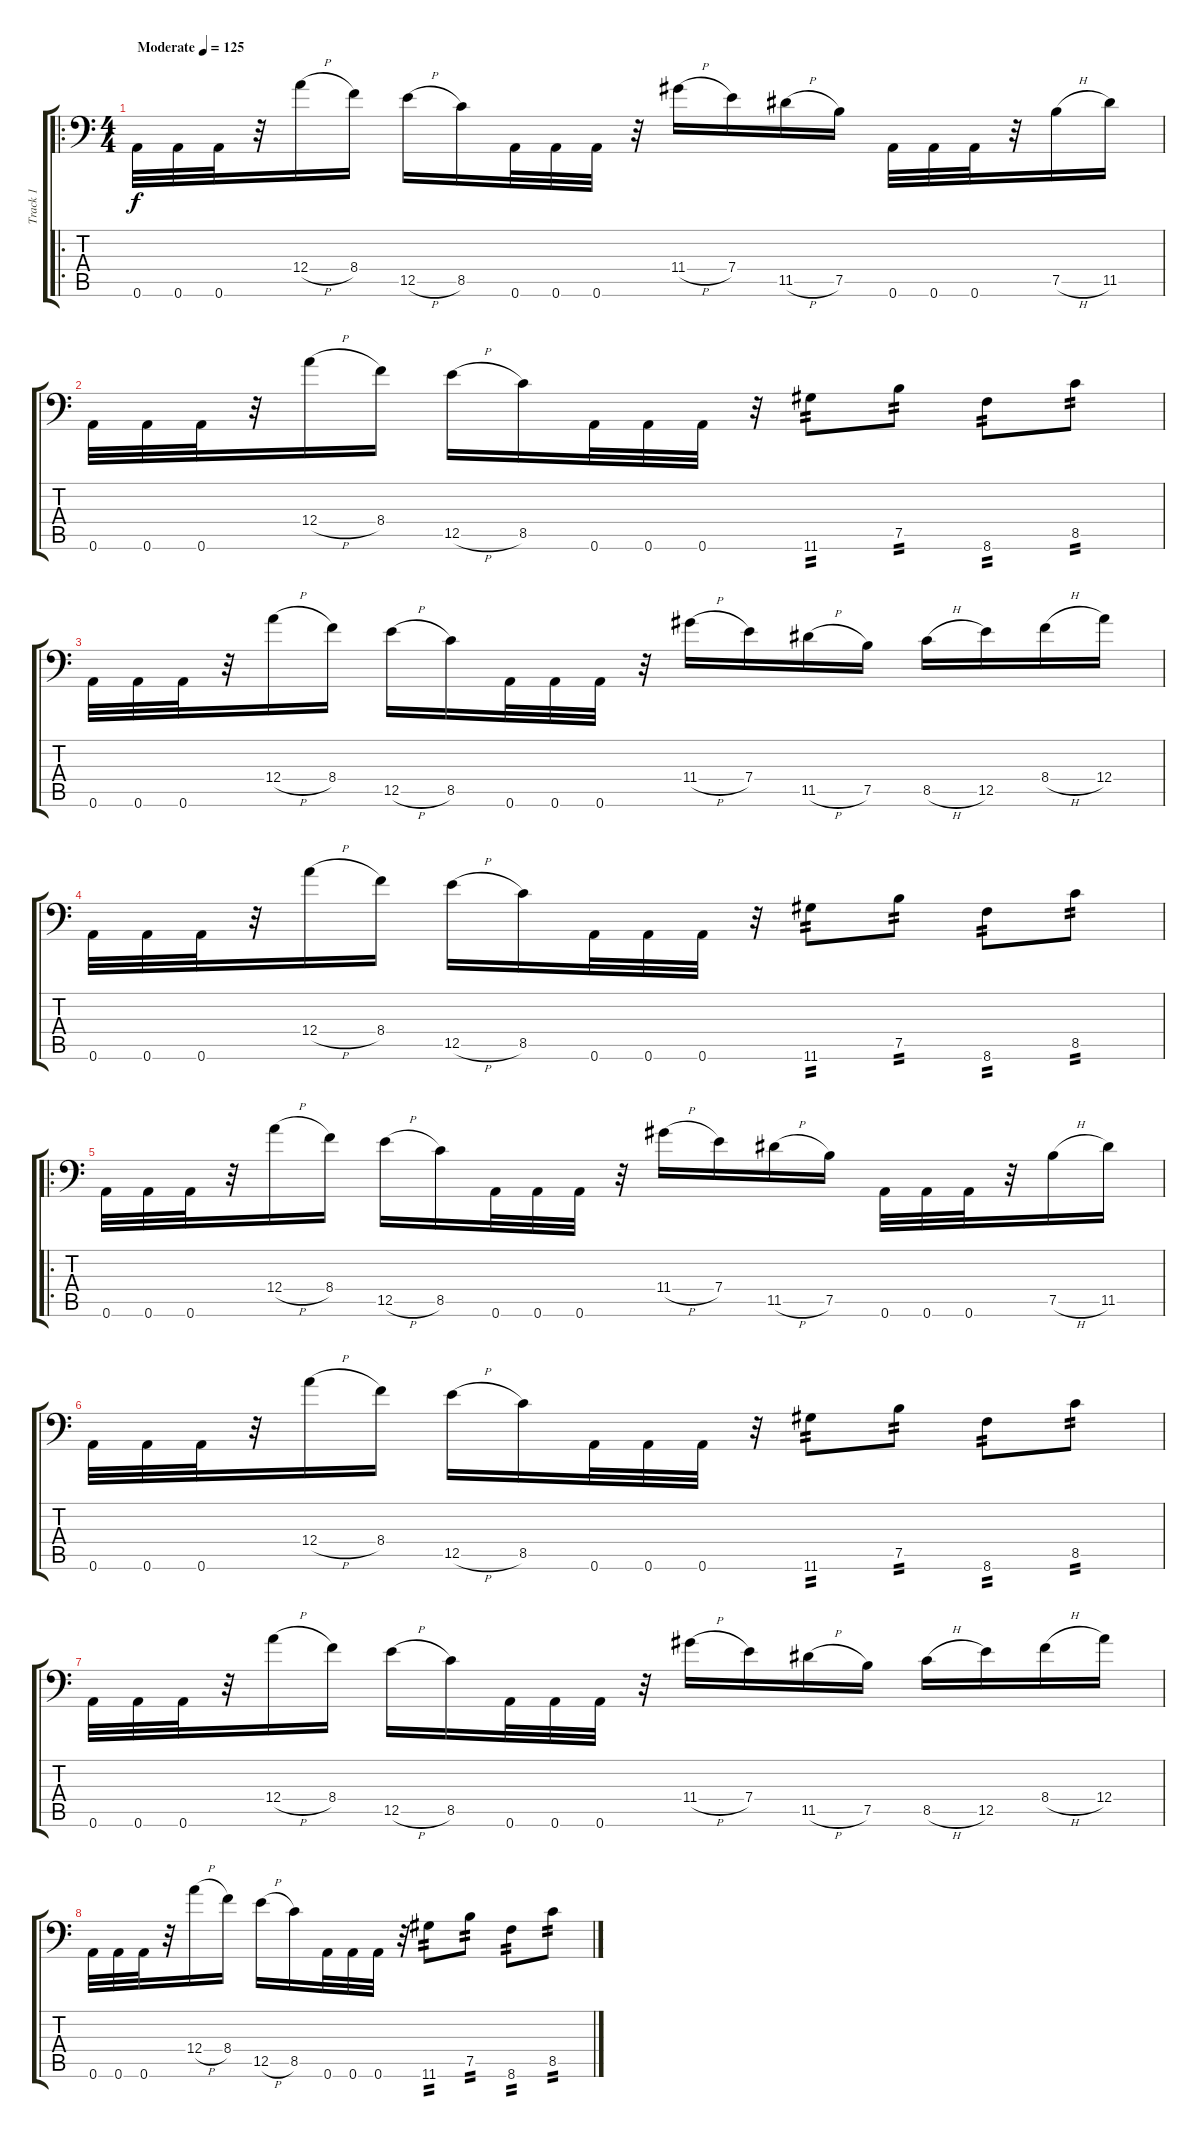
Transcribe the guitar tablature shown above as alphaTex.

\track ("Track 1" "Track 1") {instrument overdrivenguitar}
\staff {score tabs}
\tuning (B3 Gb3 D3 A2 E2 A1) {hide}
\ro
\ts (4 4)
\tempo (125 "Moderate")
\clef f4
\ks c
0.6.32{dy f instrument overdrivenguitar} 0.6.32 0.6.32 r.32 12.4{h}.16 8.4.16 12.5{h}.16 8.5.16 0.6.32 0.6.32 0.6.32 r.32 11.4{h}.16 7.4.16 11.5{h}.16 7.5.16 0.6.32 0.6.32 0.6.32 r.32 7.5{h}.16 11.5.16 |
0.6.32 0.6.32 0.6.32 r.32 12.4{h}.16 8.4.16 12.5{h}.16 8.5.16 0.6.32 0.6.32 0.6.32 r.32 11.6.8{tp 2} 7.5.8{tp 2} 8.6.8{tp 2} 8.5.8{tp 2} |
0.6.32 0.6.32 0.6.32 r.32 12.4{h}.16 8.4.16 12.5{h}.16 8.5.16 0.6.32 0.6.32 0.6.32 r.32 11.4{h}.16 7.4.16 11.5{h}.16 7.5.16 8.5{h}.16 12.5.16 8.4{h}.16 12.4.16 |
0.6.32 0.6.32 0.6.32 r.32 12.4{h}.16 8.4.16 12.5{h}.16 8.5.16 0.6.32 0.6.32 0.6.32 r.32 11.6.8{tp 2} 7.5.8{tp 2} 8.6.8{tp 2} 8.5.8{tp 2} |
\ro
0.6.32 0.6.32 0.6.32 r.32 12.4{h}.16 8.4.16 12.5{h}.16 8.5.16 0.6.32 0.6.32 0.6.32 r.32 11.4{h}.16 7.4.16 11.5{h}.16 7.5.16 0.6.32 0.6.32 0.6.32 r.32 7.5{h}.16 11.5.16 |
0.6.32 0.6.32 0.6.32 r.32 12.4{h}.16 8.4.16 12.5{h}.16 8.5.16 0.6.32 0.6.32 0.6.32 r.32 11.6.8{tp 2} 7.5.8{tp 2} 8.6.8{tp 2} 8.5.8{tp 2} |
0.6.32 0.6.32 0.6.32 r.32 12.4{h}.16 8.4.16 12.5{h}.16 8.5.16 0.6.32 0.6.32 0.6.32 r.32 11.4{h}.16 7.4.16 11.5{h}.16 7.5.16 8.5{h}.16 12.5.16 8.4{h}.16 12.4.16 |
0.6.32 0.6.32 0.6.32 r.32 12.4{h}.16 8.4.16 12.5{h}.16 8.5.16 0.6.32 0.6.32 0.6.32 r.32 11.6.8{tp 2} 7.5.8{tp 2} 8.6.8{tp 2} 8.5.8{tp 2}
